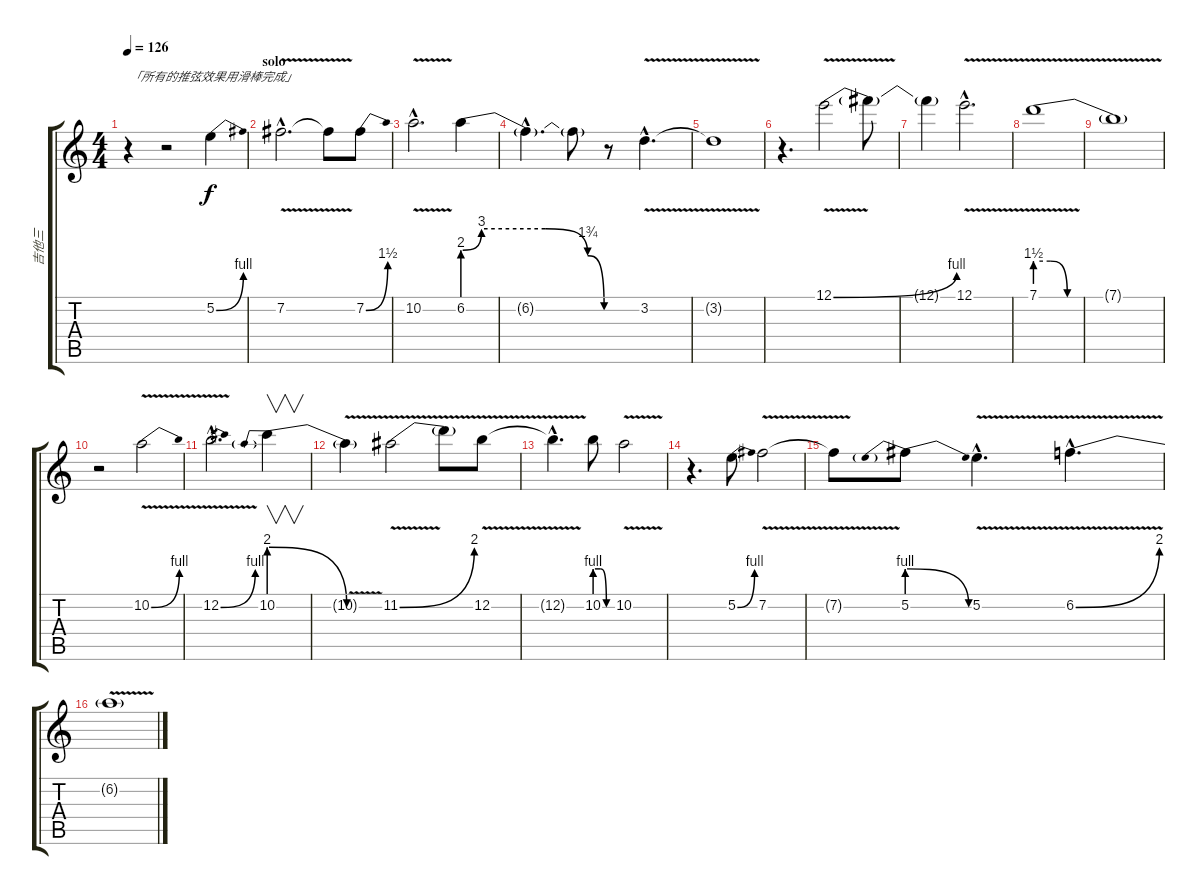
\track ("吉他三" "吉他三") {instrument overdrivenguitar}
\staff {score tabs}
\tuning (E4 B3 G3 D3 A2 E2) {hide}
\ts (4 4)
\tempo 126
\clef g2
\ks c
r.4{txt "「所有的推弦效果用滑棒完成」" dy f} r.2 5.2{be (bend 0 0 60 4)}.4 |
\section ("" "solo")
7.2{v hac}.2{d} 7.2{t}.8 7.2{be (bend 0 0 60 6)}.8 |
10.2{v hac}.2{d} 6.2{be (custom 0 8 8 12 35 12 53 7 60 0)}.4 |
6.2{hac t}.4{d} 6.2{t}.8 r.8 3.2{v hac}.4{d} |
3.2{t}.1 |
r.4{d} 12.1{be (bend 0 0 60 4) v}.2 12.1{t}.8 |
12.1{t}.4 12.1{v hac}.2{d} |
7.1{be (custom 0 6 7 6 15 0 60 0) v}.1 |
7.1{t}.1 |
r.2 10.2{be (bend 0 0 60 4) v}.2 |
12.2{be (bend 0 0 60 4) v hac}.2{d} 10.2{be (prebendrelease 0 8 60 0)}.4{v} |
10.2{v t}.4 11.2{be (bend 0 0 60 8) v}.2 11.2{t}.8 12.2{v}.8 |
12.2{v hac t}.4{d} 10.2{be (custom 0 4 20 4 40 0 60 0)}.8 10.2{v}.2 |
r.4{d} 5.2{be (bend 0 0 60 4)}.8 7.2{v}.2 |
7.2{v t}.8 5.2{be (prebendrelease 0 4 60 0)}.8 5.2{v hac}.4{d} 6.2{be (bend 0 0 60 8) v hac}.4{d} |
6.2{t}.1
